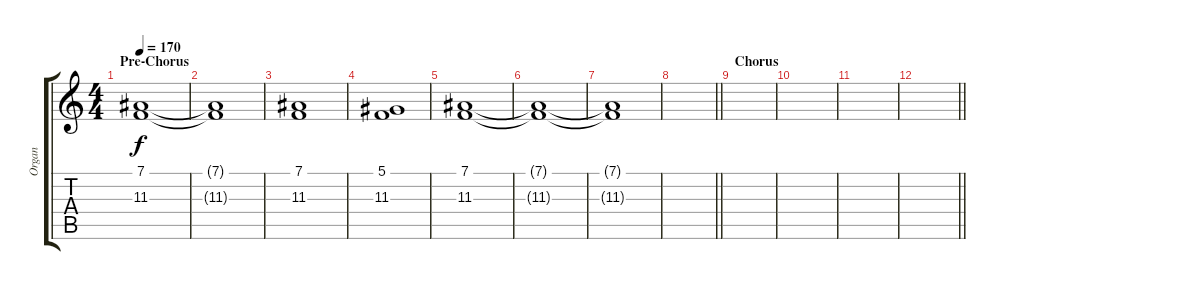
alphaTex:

\track ("Organ" "Organ") {instrument drawbarorgan}
\staff {score tabs}
\tuning (Eb4 Bb3 Gb3 Db3 Ab2 Db2) {hide}
\ts (4 4)
\section ("" "Pre-Chorus")
\tempo 170
\clef g2
\ks c
(7.1 11.3).1{dy f} |
(7.1{t} 11.3{t}).1 |
(7.1 11.3).1 |
(5.1 11.3).1 |
(7.1 11.3).1 |
(7.1{t} 11.3{t}).1 |
(7.1{t} 11.3{t}).1 |
\barLineRight lightlight
|
\section ("" "Chorus")
|
|
|
\barLineRight lightlight
